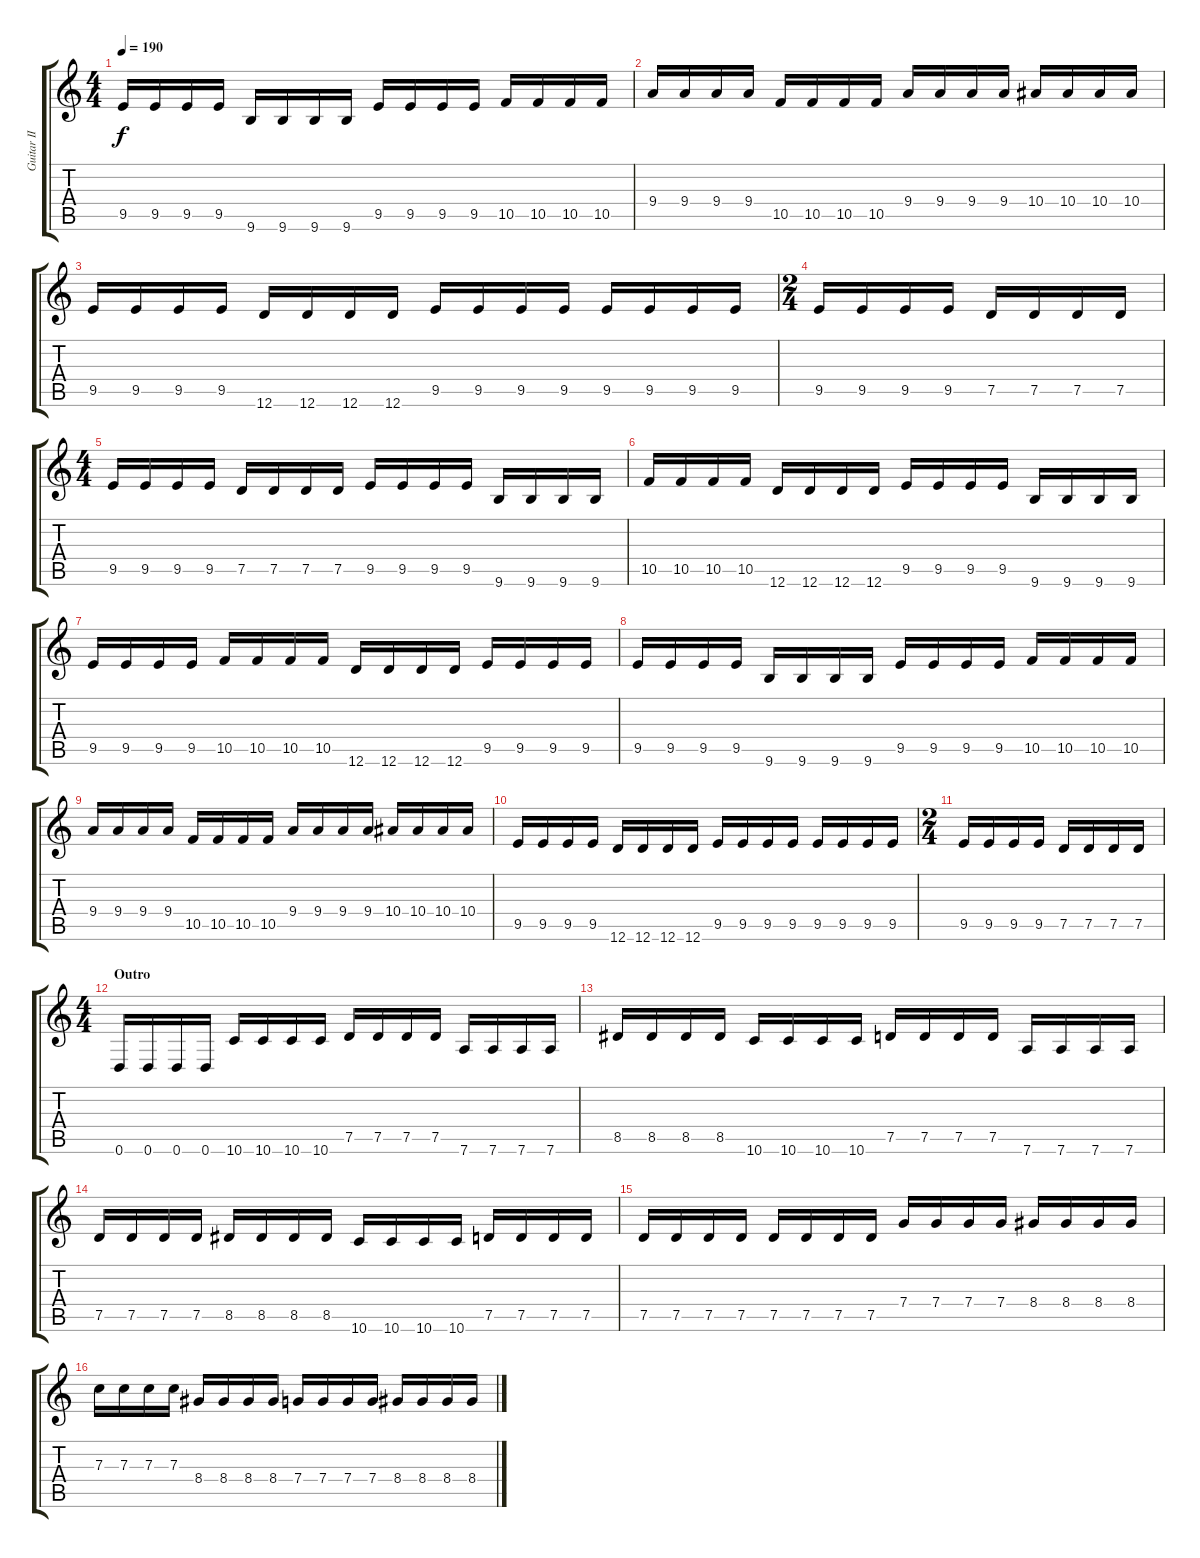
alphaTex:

\track ("Guitar II" "Guitar II") {instrument distortionguitar}
\staff {score tabs}
\tuning (D4 A3 F3 C3 G2 D2) {hide}
\ts (4 4)
\tempo 190
\clef g2
\ks c
9.5.16{dy f} 9.5.16 9.5.16 9.5.16 9.6.16 9.6.16 9.6.16 9.6.16 9.5.16 9.5.16 9.5.16 9.5.16 10.5.16 10.5.16 10.5.16 10.5.16 |
9.4.16 9.4.16 9.4.16 9.4.16 10.5.16 10.5.16 10.5.16 10.5.16 9.4.16 9.4.16 9.4.16 9.4.16 10.4.16 10.4.16 10.4.16 10.4.16 |
9.5.16 9.5.16 9.5.16 9.5.16 12.6.16 12.6.16 12.6.16 12.6.16 9.5.16 9.5.16 9.5.16 9.5.16 9.5.16 9.5.16 9.5.16 9.5.16 |
\ts (2 4)
9.5.16 9.5.16 9.5.16 9.5.16 7.5.16 7.5.16 7.5.16 7.5.16 |
\ts (4 4)
9.5.16 9.5.16 9.5.16 9.5.16 7.5.16 7.5.16 7.5.16 7.5.16 9.5.16 9.5.16 9.5.16 9.5.16 9.6.16 9.6.16 9.6.16 9.6.16 |
10.5.16 10.5.16 10.5.16 10.5.16 12.6.16 12.6.16 12.6.16 12.6.16 9.5.16 9.5.16 9.5.16 9.5.16 9.6.16 9.6.16 9.6.16 9.6.16 |
9.5.16 9.5.16 9.5.16 9.5.16 10.5.16 10.5.16 10.5.16 10.5.16 12.6.16 12.6.16 12.6.16 12.6.16 9.5.16 9.5.16 9.5.16 9.5.16 |
9.5.16 9.5.16 9.5.16 9.5.16 9.6.16 9.6.16 9.6.16 9.6.16 9.5.16 9.5.16 9.5.16 9.5.16 10.5.16 10.5.16 10.5.16 10.5.16 |
9.4.16 9.4.16 9.4.16 9.4.16 10.5.16 10.5.16 10.5.16 10.5.16 9.4.16 9.4.16 9.4.16 9.4.16 10.4.16 10.4.16 10.4.16 10.4.16 |
9.5.16 9.5.16 9.5.16 9.5.16 12.6.16 12.6.16 12.6.16 12.6.16 9.5.16 9.5.16 9.5.16 9.5.16 9.5.16 9.5.16 9.5.16 9.5.16 |
\ts (2 4)
9.5.16 9.5.16 9.5.16 9.5.16 7.5.16 7.5.16 7.5.16 7.5.16 |
\ts (4 4)
\section ("" "Outro")
0.6.16 0.6.16 0.6.16 0.6.16 10.6.16 10.6.16 10.6.16 10.6.16 7.5.16 7.5.16 7.5.16 7.5.16 7.6.16 7.6.16 7.6.16 7.6.16 |
8.5.16 8.5.16 8.5.16 8.5.16 10.6.16 10.6.16 10.6.16 10.6.16 7.5.16 7.5.16 7.5.16 7.5.16 7.6.16 7.6.16 7.6.16 7.6.16 |
7.5.16 7.5.16 7.5.16 7.5.16 8.5.16 8.5.16 8.5.16 8.5.16 10.6.16 10.6.16 10.6.16 10.6.16 7.5.16 7.5.16 7.5.16 7.5.16 |
7.5.16 7.5.16 7.5.16 7.5.16 7.5.16 7.5.16 7.5.16 7.5.16 7.4.16 7.4.16 7.4.16 7.4.16 8.4.16 8.4.16 8.4.16 8.4.16 |
7.3.16 7.3.16 7.3.16 7.3.16 8.4.16 8.4.16 8.4.16 8.4.16 7.4.16 7.4.16 7.4.16 7.4.16 8.4.16 8.4.16 8.4.16 8.4.16
